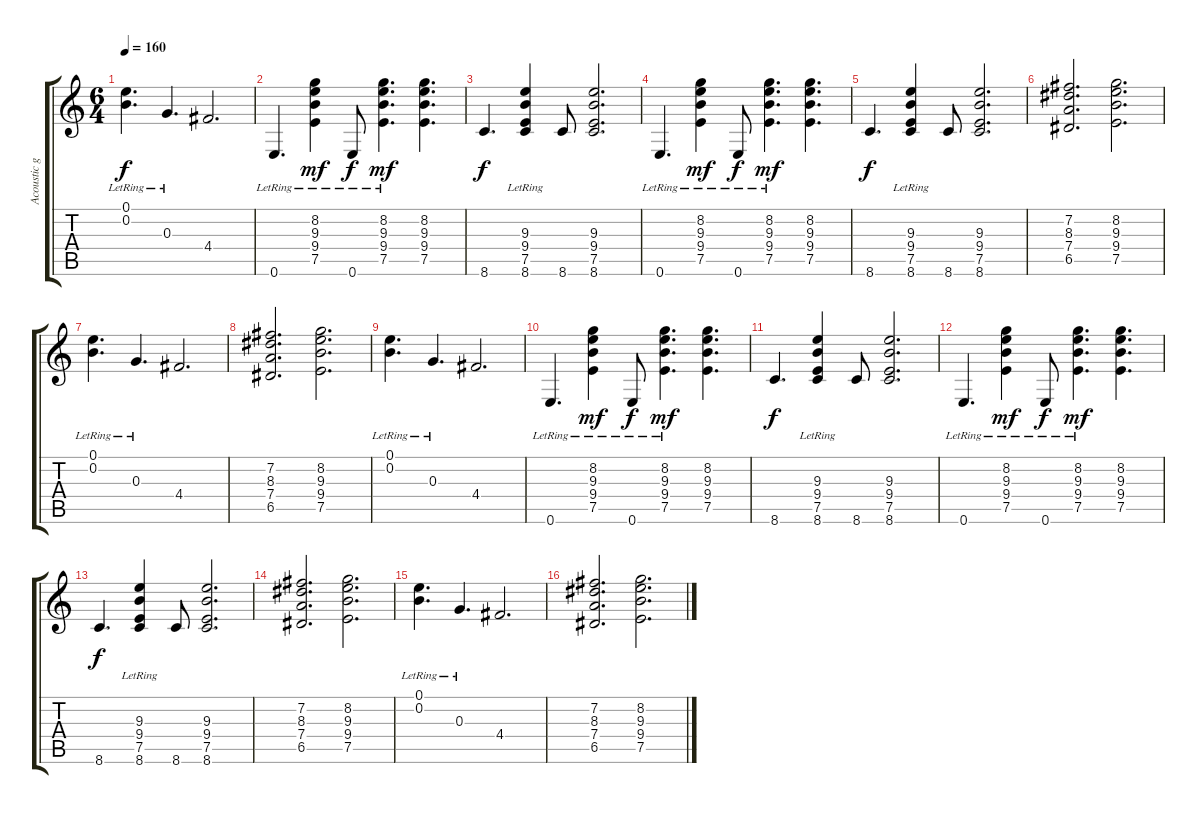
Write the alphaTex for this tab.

\track ("Acoustic guitar" "Acoustic g") {instrument acousticguitarsteel}
\staff {score tabs}
\tuning (E4 B3 G3 D3 A2 E2) {hide}
\ts (6 4)
\tempo 160
\clef g2
\ks c
(0.1{lr} 0.2{lr}).4{d dy f} 0.3{lr}.4{d} 4.4.2{d} |
0.6{lr}.4{d} (8.2{lr} 9.3{lr} 9.4{lr} 7.5{lr}).4{dy mf} 0.6{lr}.8{dy f} (8.2{lr} 9.3{lr} 9.4{lr} 7.5{lr}).4{d dy mf} (8.2 9.3 9.4 7.5).4{d} |
8.6.4{d dy f} (9.3{lr} 9.4{lr} 7.5{lr} 8.6).4 8.6.8 (9.3 9.4 7.5 8.6).2{d} |
0.6{lr}.4{d} (8.2{lr} 9.3{lr} 9.4{lr} 7.5{lr}).4{dy mf} 0.6{lr}.8{dy f} (8.2{lr} 9.3{lr} 9.4{lr} 7.5{lr}).4{d dy mf} (8.2 9.3 9.4 7.5).4{d} |
8.6.4{d dy f} (9.3{lr} 9.4{lr} 7.5{lr} 8.6).4 8.6.8 (9.3 9.4 7.5 8.6).2{d} |
(7.2 8.3 7.4 6.5).2{d} (8.2 9.3 9.4 7.5).2{d} |
(0.1{lr} 0.2{lr}).4{d} 0.3{lr}.4{d} 4.4.2{d} |
(7.2 8.3 7.4 6.5).2{d} (8.2 9.3 9.4 7.5).2{d} |
(0.1{lr} 0.2{lr}).4{d} 0.3{lr}.4{d} 4.4.2{d} |
0.6{lr}.4{d} (8.2{lr} 9.3{lr} 9.4{lr} 7.5{lr}).4{dy mf} 0.6{lr}.8{dy f} (8.2{lr} 9.3{lr} 9.4{lr} 7.5{lr}).4{d dy mf} (8.2 9.3 9.4 7.5).4{d} |
8.6.4{d dy f} (9.3{lr} 9.4{lr} 7.5{lr} 8.6).4 8.6.8 (9.3 9.4 7.5 8.6).2{d} |
0.6{lr}.4{d} (8.2{lr} 9.3{lr} 9.4{lr} 7.5{lr}).4{dy mf} 0.6{lr}.8{dy f} (8.2{lr} 9.3{lr} 9.4{lr} 7.5{lr}).4{d dy mf} (8.2 9.3 9.4 7.5).4{d} |
8.6.4{d dy f} (9.3{lr} 9.4{lr} 7.5{lr} 8.6).4 8.6.8 (9.3 9.4 7.5 8.6).2{d} |
(7.2 8.3 7.4 6.5).2{d} (8.2 9.3 9.4 7.5).2{d} |
(0.1{lr} 0.2{lr}).4{d} 0.3{lr}.4{d} 4.4.2{d} |
(7.2 8.3 7.4 6.5).2{d} (8.2 9.3 9.4 7.5).2{d}
